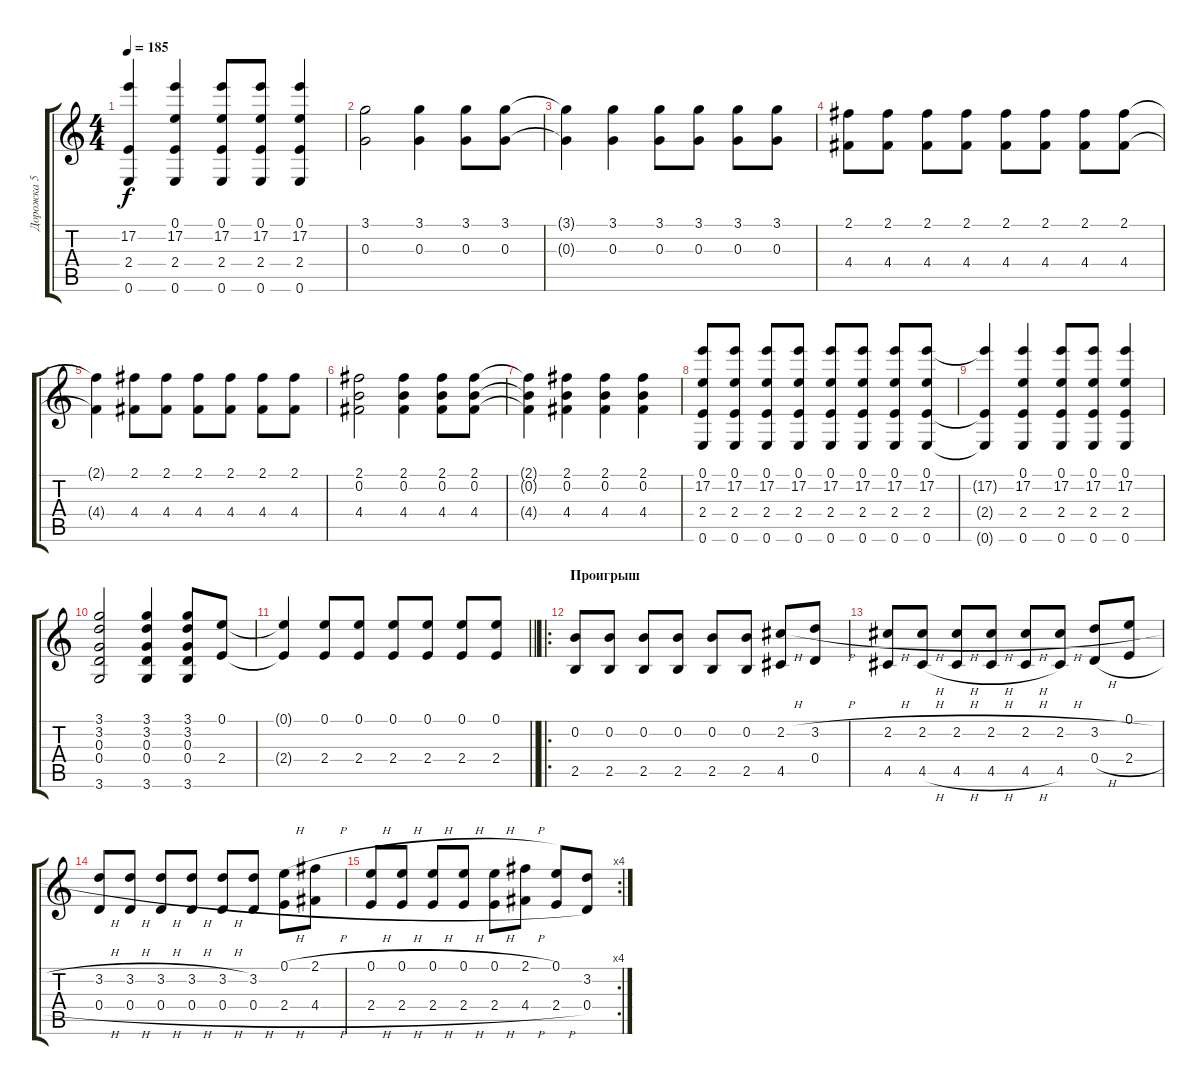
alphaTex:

\track ("Дорожка 5" "Дорожка 5") {instrument electricguitarclean}
\staff {score tabs}
\tuning (E4 B3 G3 D3 A2 E2) {hide}
\ts (4 4)
\tempo 185
\clef g2
\ks c
(17.2{t} 2.4{t} 0.6{t}).4{dy f} (0.1 17.2 2.4 0.6).4 (0.1 17.2 2.4 0.6).8 (0.1 17.2 2.4 0.6).8 (0.1 17.2 2.4 0.6).4 |
(3.1 0.3).2 (3.1 0.3).4 (3.1 0.3).8 (3.1 0.3).8 |
(3.1{t} 0.3{t}).4 (3.1 0.3).4 (3.1 0.3).8 (3.1 0.3).8 (3.1 0.3).8 (3.1 0.3).8 |
(2.1 4.4).8 (2.1 4.4).8 (2.1 4.4).8 (2.1 4.4).8 (2.1 4.4).8 (2.1 4.4).8 (2.1 4.4).8 (2.1 4.4).8 |
(2.1{t} 4.4{t}).4 (2.1 4.4).8 (2.1 4.4).8 (2.1 4.4).8 (2.1 4.4).8 (2.1 4.4).8 (2.1 4.4).8 |
(2.1 0.2 4.4).2 (2.1 0.2 4.4).4 (2.1 0.2 4.4).8 (2.1 0.2 4.4).8 |
(2.1{t} 0.2{t} 4.4{t}).4 (2.1 0.2 4.4).4 (2.1 0.2 4.4).4 (2.1 0.2 4.4).4 |
(0.1 17.2 2.4 0.6).8 (0.1 17.2 2.4 0.6).8 (0.1 17.2 2.4 0.6).8 (0.1 17.2 2.4 0.6).8 (0.1 17.2 2.4 0.6).8 (0.1 17.2 2.4 0.6).8 (0.1 17.2 2.4 0.6).8 (0.1 17.2 2.4 0.6).8 |
(17.2{t} 2.4{t} 0.6{t}).4 (0.1 17.2 2.4 0.6).4 (0.1 17.2 2.4 0.6).8 (0.1 17.2 2.4 0.6).8 (0.1 17.2 2.4 0.6).4 |
(3.1 3.2 0.3 0.4 3.6).2 (3.1 3.2 0.3 0.4 3.6).4 (3.1 3.2 0.3 0.4 3.6).8 (0.1 2.4).8 |
\barLineRight lightlight
(0.1{t} 2.4{t}).4 (0.1 2.4).8 (0.1 2.4).8 (0.1 2.4).8 (0.1 2.4).8 (0.1 2.4).8 (0.1 2.4).8 |
\ro
\section ("" "Проигрыш")
(0.2 2.5).8 (0.2 2.5).8 (0.2 2.5).8 (0.2 2.5).8 (0.2 2.5).8 (0.2 2.5).8 (2.2{h} 4.5).8 (3.2{h} 0.4).8 |
(2.2{h} 4.5).8 (2.2{h} 4.5{h}).8 (2.2{h} 4.5{h}).8 (2.2{h} 4.5{h}).8 (2.2{h} 4.5{h}).8 (2.2{h} 4.5).8 (3.2{h} 0.4{h}).8 (0.1 2.4{h}).8 |
(3.2{h} 0.4{h}).8 (3.2{h} 0.4{h}).8 (3.2{h} 0.4{h}).8 (3.2{h} 0.4{h}).8 (3.2{h} 0.4{h}).8 (3.2 0.4{h}).8 (0.1{h} 2.4{h}).8 (2.1{h} 4.4{h}).8 |
\rc 4
(0.1{h} 2.4{h}).8 (0.1{h} 2.4{h}).8 (0.1{h} 2.4{h}).8 (0.1{h} 2.4{h}).8 (0.1{h} 2.4{h}).8 (2.1{h} 4.4{h}).8 (0.1 2.4{h}).8 (3.2 0.4).8
